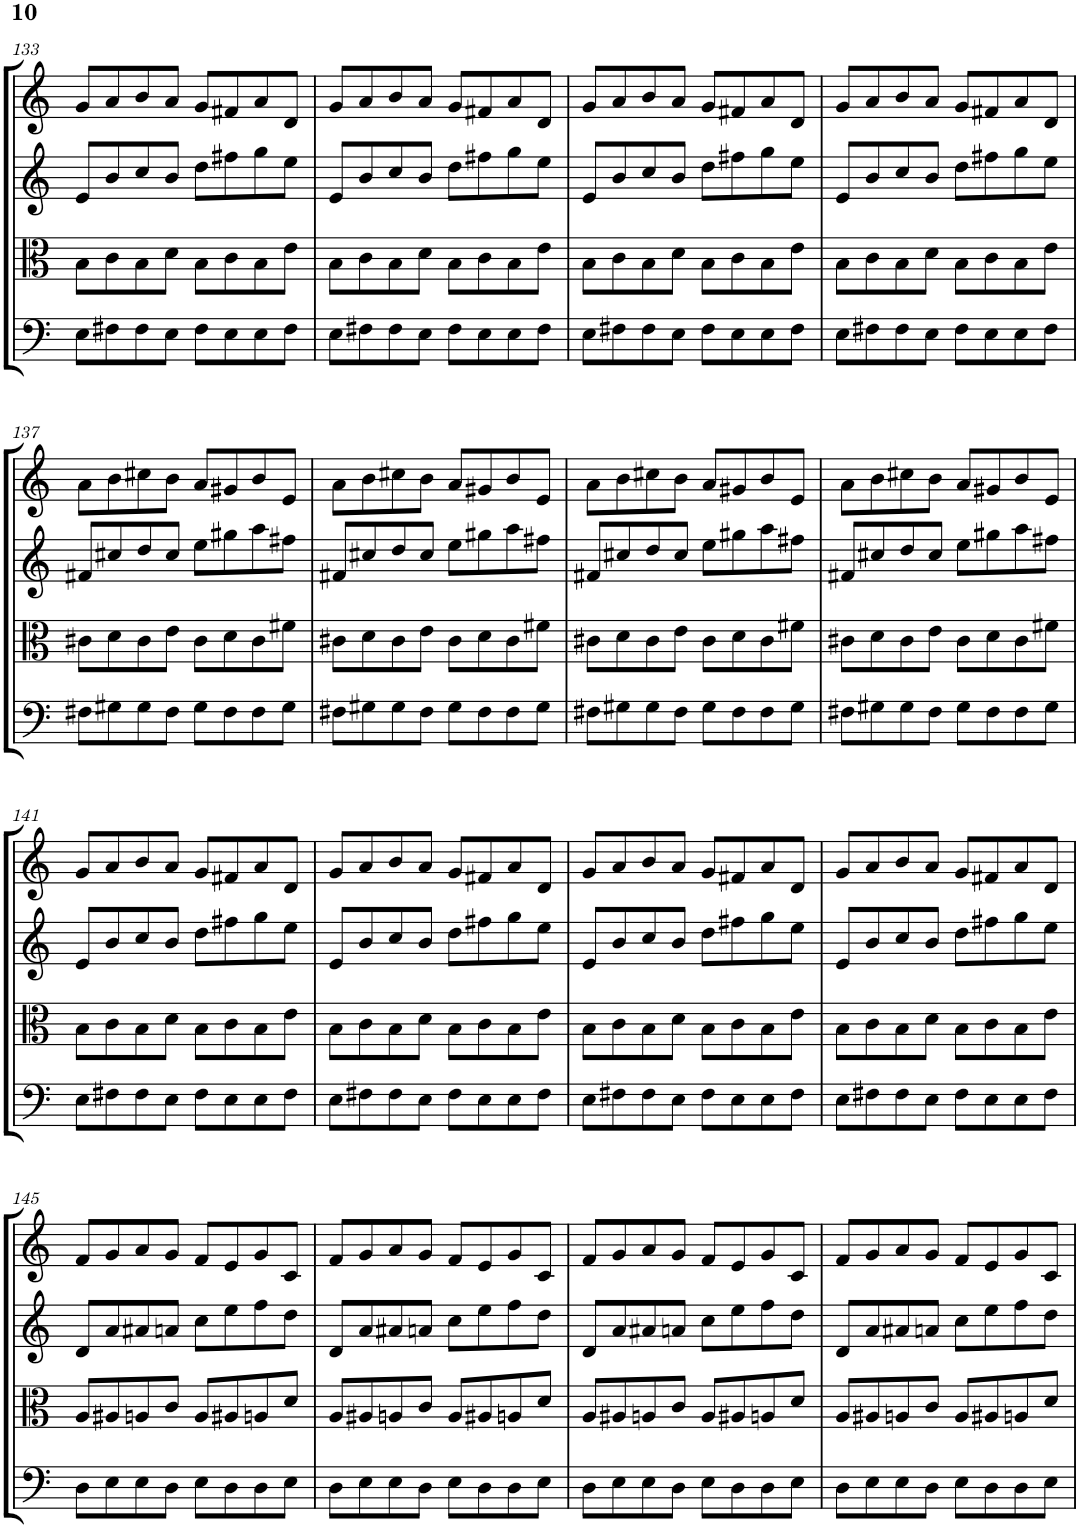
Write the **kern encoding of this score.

**kern	**kern	**kern	**kern
*part4	*part3	*part2	*part1
*staff4	*staff3	*staff2	*staff1
*I"Violoncello	*I"Viola	*I"Violin II	*I"Violin I
*I'Vc	*I'Vla	*I'Vln	*I'Vln
!!LO:PB:g=z
*clefF4	*clefC3	*clefG2	*clefG2
*k[]	*k[]	*k[]	*k[]
*M4/4	*M4/4	*M4/4	*M4/4
=133	=133	=133	=133
8E\L	8B\L	8e/L	8g/L
8F#X\	8c\	8b/	8a/
8F#\	8B\	8cc/	8b/
8E\J	8d\J	8b/J	8a/J
8F#\L	8B\L	8dd\L	8g/L
8E\	8c\	8ff#X\	8f#X/
8E\	8B\	8gg\	8a/
8F#\J	8e\J	8ee\J	8d/J
=134	=134	=134	=134
8E\L	8B\L	8e/L	8g/L
8F#X\	8c\	8b/	8a/
8F#\	8B\	8cc/	8b/
8E\J	8d\J	8b/J	8a/J
8F#\L	8B\L	8dd\L	8g/L
8E\	8c\	8ff#X\	8f#X/
8E\	8B\	8gg\	8a/
8F#\J	8e\J	8ee\J	8d/J
=135	=135	=135	=135
8E\L	8B\L	8e/L	8g/L
8F#X\	8c\	8b/	8a/
8F#\	8B\	8cc/	8b/
8E\J	8d\J	8b/J	8a/J
8F#\L	8B\L	8dd\L	8g/L
8E\	8c\	8ff#X\	8f#X/
8E\	8B\	8gg\	8a/
8F#\J	8e\J	8ee\J	8d/J
=136	=136	=136	=136
8E\L	8B\L	8e/L	8g/L
8F#X\	8c\	8b/	8a/
8F#\	8B\	8cc/	8b/
8E\J	8d\J	8b/J	8a/J
8F#\L	8B\L	8dd\L	8g/L
8E\	8c\	8ff#X\	8f#X/
8E\	8B\	8gg\	8a/
8F#\J	8e\J	8ee\J	8d/J
!!LO:LB:g=z
=137	=137	=137	=137
8F#X\L	8c#X\L	8f#X/L	8a\L
8G#X\	8d\	8cc#X/	8b\
8G#\	8c#\	8dd/	8cc#X\
8F#\J	8e\J	8cc#/J	8b\J
8G#\L	8c#\L	8ee\L	8a/L
8F#\	8d\	8gg#X\	8g#X/
8F#\	8c#\	8aa\	8b/
8G#\J	8f#X\J	8ff#X\J	8e/J
=138	=138	=138	=138
8F#X\L	8c#X\L	8f#X/L	8a\L
8G#X\	8d\	8cc#X/	8b\
8G#\	8c#\	8dd/	8cc#X\
8F#\J	8e\J	8cc#/J	8b\J
8G#\L	8c#\L	8ee\L	8a/L
8F#\	8d\	8gg#X\	8g#X/
8F#\	8c#\	8aa\	8b/
8G#\J	8f#X\J	8ff#X\J	8e/J
=139	=139	=139	=139
8F#X\L	8c#X\L	8f#X/L	8a\L
8G#X\	8d\	8cc#X/	8b\
8G#\	8c#\	8dd/	8cc#X\
8F#\J	8e\J	8cc#/J	8b\J
8G#\L	8c#\L	8ee\L	8a/L
8F#\	8d\	8gg#X\	8g#X/
8F#\	8c#\	8aa\	8b/
8G#\J	8f#X\J	8ff#X\J	8e/J
=140	=140	=140	=140
8F#X\L	8c#X\L	8f#X/L	8a\L
8G#X\	8d\	8cc#X/	8b\
8G#\	8c#\	8dd/	8cc#X\
8F#\J	8e\J	8cc#/J	8b\J
8G#\L	8c#\L	8ee\L	8a/L
8F#\	8d\	8gg#X\	8g#X/
8F#\	8c#\	8aa\	8b/
8G#\J	8f#X\J	8ff#X\J	8e/J
!!LO:LB:g=z
=141	=141	=141	=141
8E\L	8B\L	8e/L	8g/L
8F#X\	8c\	8b/	8a/
8F#\	8B\	8cc/	8b/
8E\J	8d\J	8b/J	8a/J
8F#\L	8B\L	8dd\L	8g/L
8E\	8c\	8ff#X\	8f#X/
8E\	8B\	8gg\	8a/
8F#\J	8e\J	8ee\J	8d/J
=142	=142	=142	=142
8E\L	8B\L	8e/L	8g/L
8F#X\	8c\	8b/	8a/
8F#\	8B\	8cc/	8b/
8E\J	8d\J	8b/J	8a/J
8F#\L	8B\L	8dd\L	8g/L
8E\	8c\	8ff#X\	8f#X/
8E\	8B\	8gg\	8a/
8F#\J	8e\J	8ee\J	8d/J
=143	=143	=143	=143
8E\L	8B\L	8e/L	8g/L
8F#X\	8c\	8b/	8a/
8F#\	8B\	8cc/	8b/
8E\J	8d\J	8b/J	8a/J
8F#\L	8B\L	8dd\L	8g/L
8E\	8c\	8ff#X\	8f#X/
8E\	8B\	8gg\	8a/
8F#\J	8e\J	8ee\J	8d/J
=144	=144	=144	=144
8E\L	8B\L	8e/L	8g/L
8F#X\	8c\	8b/	8a/
8F#\	8B\	8cc/	8b/
8E\J	8d\J	8b/J	8a/J
8F#\L	8B\L	8dd\L	8g/L
8E\	8c\	8ff#X\	8f#X/
8E\	8B\	8gg\	8a/
8F#\J	8e\J	8ee\J	8d/J
!!LO:LB:g=z
=145	=145	=145	=145
8D\L	8A/L	8d/L	8f/L
8E\	8A#X/	8a/	8g/
8E\	8An/	8a#X/	8a/
8D\J	8c/J	8an/J	8g/J
8E\L	8A/L	8cc\L	8f/L
8D\	8A#X/	8ee\	8e/
8D\	8An/	8ff\	8g/
8E\J	8d/J	8dd\J	8c/J
=146	=146	=146	=146
8D\L	8A/L	8d/L	8f/L
8E\	8A#X/	8a/	8g/
8E\	8An/	8a#X/	8a/
8D\J	8c/J	8an/J	8g/J
8E\L	8A/L	8cc\L	8f/L
8D\	8A#X/	8ee\	8e/
8D\	8An/	8ff\	8g/
8E\J	8d/J	8dd\J	8c/J
=147	=147	=147	=147
8D\L	8A/L	8d/L	8f/L
8E\	8A#X/	8a/	8g/
8E\	8An/	8a#X/	8a/
8D\J	8c/J	8an/J	8g/J
8E\L	8A/L	8cc\L	8f/L
8D\	8A#X/	8ee\	8e/
8D\	8An/	8ff\	8g/
8E\J	8d/J	8dd\J	8c/J
=148	=148	=148	=148
8D\L	8A/L	8d/L	8f/L
8E\	8A#X/	8a/	8g/
8E\	8An/	8a#X/	8a/
8D\J	8c/J	8an/J	8g/J
8E\L	8A/L	8cc\L	8f/L
8D\	8A#X/	8ee\	8e/
8D\	8An/	8ff\	8g/
8E\J	8d/J	8dd\J	8c/J
=	=	=	=
*-	*-	*-	*-
